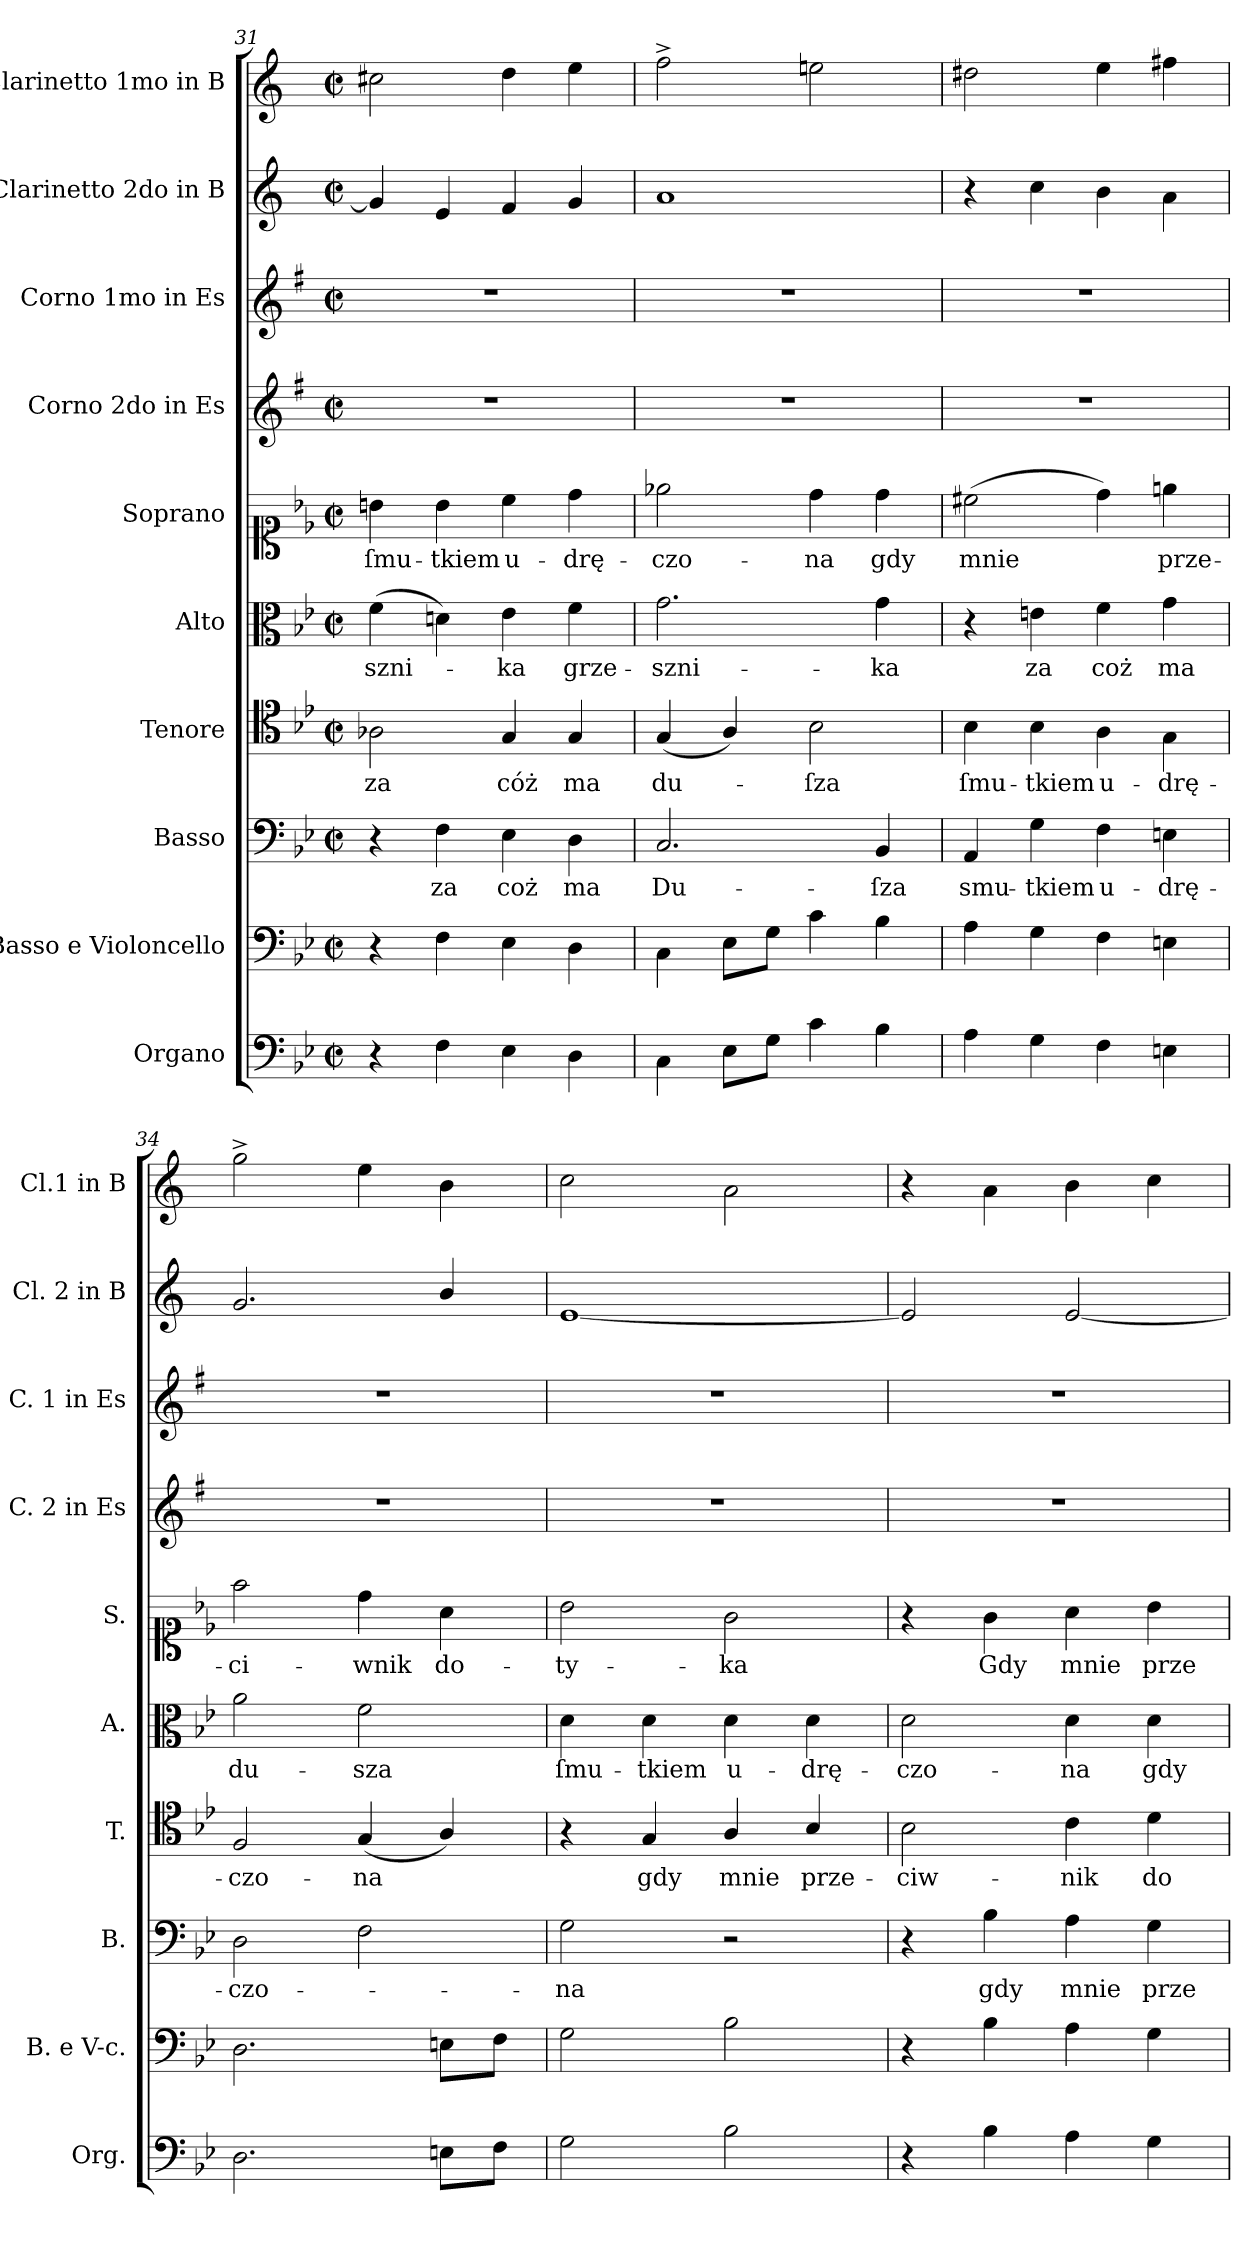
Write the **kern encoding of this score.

**kern	**kern	**kern	**text	**kern	**text	**kern	**text	**kern	**text	**kern	**kern	**kern	**kern
*part10	*part9	*part8	*part8	*part7	*part7	*part6	*part6	*part5	*part5	*part4	*part3	*part2	*part1
*staff10	*staff9	*staff8	*staff8	*staff7	*staff7	*staff6	*staff6	*staff5	*staff5	*staff4	*staff3	*staff2	*staff1
*I"Organo	*I"Basso e Violoncello	*I"Basso	*	*I"Tenore	*	*I"Alto	*	*I"Soprano	*	*I"Corno 2do in Es	*I"Corno 1mo in Es	*I"Clarinetto 2do in B	*I"Clarinetto 1mo in B
*I'Org.	*I'B. e V-c.	*I'B.	*	*I'T.	*	*I'A.	*	*I'S.	*	*I'C. 2 in Es	*I'C. 1 in Es	*I'Cl. 2 in B	*I'Cl.1 in B
*clefF4	*clefF4	*clefF4	*	*clefC4	*	*clefC3	*	*clefC1	*	*clefG2	*clefG2	*clefG2	*clefG2
*	*	*	*	*	*	*	*	*	*	*ITrd5c9	*ITrd5c9	*ITrd1c2	*ITrd1c2
*k[b-e-]	*k[b-e-]	*k[b-e-]	*	*k[b-e-]	*	*k[b-e-]	*	*k[b-e-]	*	*k[b-e-]	*k[b-e-]	*k[b-e-]	*k[b-e-]
*M2/2	*M2/2	*M2/2	*	*M2/2	*	*M2/2	*	*M2/2	*	*M2/2	*M2/2	*M2/2	*M2/2
*met(c|)	*met(c|)	*met(c|)	*	*met(c|)	*	*met(c|)	*	*met(c|)	*	*met(c|)	*met(c|)	*met(c|)	*met(c|)
=31	=31	=31	=31	=31	=31	=31	=31	=31	=31	=31	=31	=31	=31
4r	4r	4r	.	2A-X\	za	(4f\	-szni-	4bn\	ſmu-	1r	1r	4f/]	2bn\
4F\	4F\	4F\	za	.	.	4dn\)	.	4b\	-tkiem	.	.	4d/	.
4E-\	4E-\	4E-\	coż	4G/	cóż	4e-\	-ka	4cc\	u-	.	.	4e-/	4cc\
4D\	4D\	4D\	ma	4G/	ma	4f\	grze-	4dd\	-drę-	.	.	4f/	4dd\
=32	=32	=32	=32	=32	=32	=32	=32	=32	=32	=32	=32	=32	=32
4C\	4C\	2.C/	Du-	(<4G/	du-	2.g\	-szni-	2ee-X\	-czo-	1r	1r	1g	2ee-^<\
8E-\L	8E-\L	.	.	4A/)	.	.	.	.	.	.	.	.	.
8G\J	8G\J	.	.	.	.	.	.	.	.	.	.	.	.
4c\	4c\	.	.	2B-\	-ſza	.	.	4dd\	-na	.	.	.	2ddn\
4B-\	4B-\	4BB-/	-ſza	.	.	4g\	-ka	4dd\	gdy	.	.	.	.
=33	=33	=33	=33	=33	=33	=33	=33	=33	=33	=33	=33	=33	=33
4A\	4A\	4AA/	smu-	4B-\	ſmu-	4r	.	(>2cc#X\	mnie	1r	1r	4r	2cc#X\
4G\	4G\	4G\	-tkiem	4B-\	-tkiem	4en\	za	.	.	.	.	4b-\	.
4F\	4F\	4F\	u-	4A\	u-	4f\	coż	4dd\)	.	.	.	4a\	4dd\
4En\	4En\	4En\	-drę-	4G\	-drę-	4g\	ma	4een\	prze-	.	.	4g\	4een\
=34	=34	=34	=34	=34	=34	=34	=34	=34	=34	=34	=34	=34	=34
2.D\	2.D\	2D\	-czo-	2F/	-czo-	2a\	du-	2ff\	-ci-	1r	1r	2.f/	2ff^<\
.	.	2F\	.	(<4G/	-na	2f\	-sza	4dd\	-wnik	.	.	.	4dd\
8En\L	8En\L	.	.	4A/)	.	.	.	4a\	do-	.	.	4a/	4a\
8F\J	8F\J	.	.	.	.	.	.	.	.	.	.	.	.
=35	=35	=35	=35	=35	=35	=35	=35	=35	=35	=35	=35	=35	=35
2G\	2G\	2G\	-na	4r	.	4d\	ſmu-	2b-\	-ty-	1r	1r	[1d	2b-\
.	.	.	.	4G/	gdy	4d\	-tkiem	.	.	.	.	.	.
2B-\	2B-\	2r	.	4A/	mnie	4d\	u-	2g\	-ka	.	.	.	2g\
.	.	.	.	4B-/	prze-	4d\	-drę-	.	.	.	.	.	.
=36	=36	=36	=36	=36	=36	=36	=36	=36	=36	=36	=36	=36	=36
4r	4r	4r	.	2B-\	-ciw-	2d\	-czo-	4r	.	1r	1r	2d/]	4r
4B-\	4B-\	4B-\	gdy	.	.	.	.	4g\	Gdy	.	.	.	4g\
4A\	4A\	4A\	mnie	4c\	-nik	4d\	-na	4a\	mnie	.	.	[2d/	4a\
4G\	4G\	4G\	prze-	4d\	do-	4d\	gdy	4b-\	prze-	.	.	.	4b-\
=	=	=	=	=	=	=	=	=	=	=	=	=	=
*-	*-	*-	*-	*-	*-	*-	*-	*-	*-	*-	*-	*-	*-
